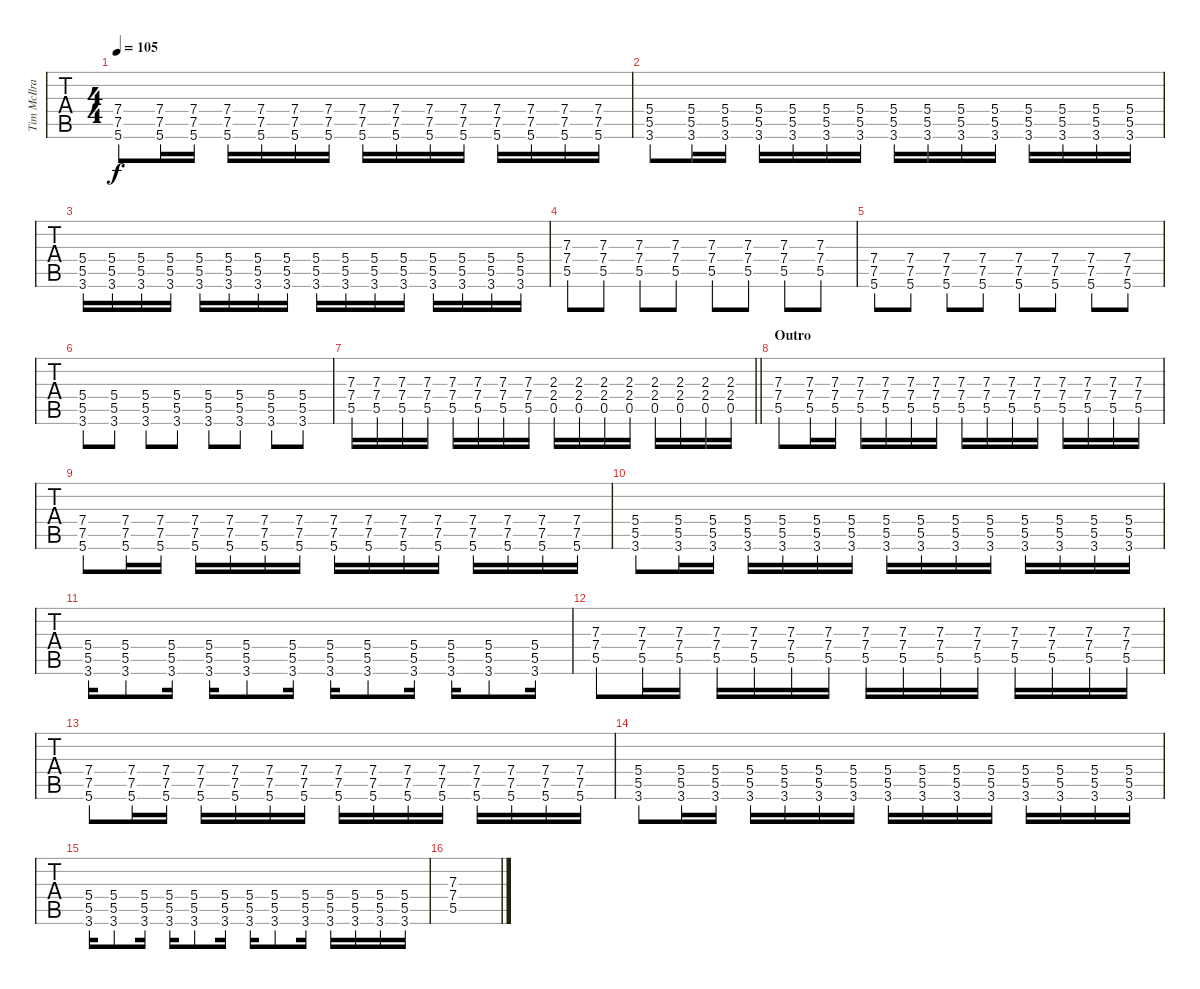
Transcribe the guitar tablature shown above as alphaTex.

\track ("Tim McIlrath - Guitar One" "Tim McIlra") {instrument distortionguitar}
\staff {tabs}
\tuning (Eb4 Bb3 Gb3 Db3 Ab2 Eb2) {hide}
\ts (4 4)
\tempo 105
\clef g2
\ks db
(7.4 7.5 5.6).8{dy f} (7.4 7.5 5.6).16 (7.4 7.5 5.6).16 (7.4 7.5 5.6).16 (7.4 7.5 5.6).16 (7.4 7.5 5.6).16 (7.4 7.5 5.6).16 (7.4 7.5 5.6).16 (7.4 7.5 5.6).16 (7.4 7.5 5.6).16 (7.4 7.5 5.6).16 (7.4 7.5 5.6).16 (7.4 7.5 5.6).16 (7.4 7.5 5.6).16 (7.4 7.5 5.6).16 |
(5.4 5.5 3.6).8 (5.4 5.5 3.6).16 (5.4 5.5 3.6).16 (5.4 5.5 3.6).16 (5.4 5.5 3.6).16 (5.4 5.5 3.6).16 (5.4 5.5 3.6).16 (5.4 5.5 3.6).16 (5.4 5.5 3.6).16 (5.4 5.5 3.6).16 (5.4 5.5 3.6).16 (5.4 5.5 3.6).16 (5.4 5.5 3.6).16 (5.4 5.5 3.6).16 (5.4 5.5 3.6).16 |
(5.4 5.5 3.6).16 (5.4 5.5 3.6).16 (5.4 5.5 3.6).16 (5.4 5.5 3.6).16 (5.4 5.5 3.6).16 (5.4 5.5 3.6).16 (5.4 5.5 3.6).16 (5.4 5.5 3.6).16 (5.4 5.5 3.6).16 (5.4 5.5 3.6).16 (5.4 5.5 3.6).16 (5.4 5.5 3.6).16 (5.4 5.5 3.6).16 (5.4 5.5 3.6).16 (5.4 5.5 3.6).16 (5.4 5.5 3.6).16 |
(7.3 7.4 5.5).8 (7.3 7.4 5.5).8 (7.3 7.4 5.5).8 (7.3 7.4 5.5).8 (7.3 7.4 5.5).8 (7.3 7.4 5.5).8 (7.3 7.4 5.5).8 (7.3 7.4 5.5).8 |
(7.4 7.5 5.6).8 (7.4 7.5 5.6).8 (7.4 7.5 5.6).8 (7.4 7.5 5.6).8 (7.4 7.5 5.6).8 (7.4 7.5 5.6).8 (7.4 7.5 5.6).8 (7.4 7.5 5.6).8 |
(5.4 5.5 3.6).8 (5.4 5.5 3.6).8 (5.4 5.5 3.6).8 (5.4 5.5 3.6).8 (5.4 5.5 3.6).8 (5.4 5.5 3.6).8 (5.4 5.5 3.6).8 (5.4 5.5 3.6).8 |
\barLineRight lightlight
(7.3 7.4 5.5).16 (7.3 7.4 5.5).16 (7.3 7.4 5.5).16 (7.3 7.4 5.5).16 (7.3 7.4 5.5).16 (7.3 7.4 5.5).16 (7.3 7.4 5.5).16 (7.3 7.4 5.5).16 (2.3 2.4 0.5).16 (2.3 2.4 0.5).16 (2.3 2.4 0.5).16 (2.3 2.4 0.5).16 (2.3 2.4 0.5).16 (2.3 2.4 0.5).16 (2.3 2.4 0.5).16 (2.3 2.4 0.5).16 |
\section ("" "Outro")
(7.3 7.4 5.5).8 (7.3 7.4 5.5).16 (7.3 7.4 5.5).16 (7.3 7.4 5.5).16 (7.3 7.4 5.5).16 (7.3 7.4 5.5).16 (7.3 7.4 5.5).16 (7.3 7.4 5.5).16 (7.3 7.4 5.5).16 (7.3 7.4 5.5).16 (7.3 7.4 5.5).16 (7.3 7.4 5.5).16 (7.3 7.4 5.5).16 (7.3 7.4 5.5).16 (7.3 7.4 5.5).16 |
(7.4 7.5 5.6).8 (7.4 7.5 5.6).16 (7.4 7.5 5.6).16 (7.4 7.5 5.6).16 (7.4 7.5 5.6).16 (7.4 7.5 5.6).16 (7.4 7.5 5.6).16 (7.4 7.5 5.6).16 (7.4 7.5 5.6).16 (7.4 7.5 5.6).16 (7.4 7.5 5.6).16 (7.4 7.5 5.6).16 (7.4 7.5 5.6).16 (7.4 7.5 5.6).16 (7.4 7.5 5.6).16 |
(5.4 5.5 3.6).8 (5.4 5.5 3.6).16 (5.4 5.5 3.6).16 (5.4 5.5 3.6).16 (5.4 5.5 3.6).16 (5.4 5.5 3.6).16 (5.4 5.5 3.6).16 (5.4 5.5 3.6).16 (5.4 5.5 3.6).16 (5.4 5.5 3.6).16 (5.4 5.5 3.6).16 (5.4 5.5 3.6).16 (5.4 5.5 3.6).16 (5.4 5.5 3.6).16 (5.4 5.5 3.6).16 |
(5.4 5.5 3.6).16 (5.4 5.5 3.6).8 (5.4 5.5 3.6).16 (5.4 5.5 3.6).16 (5.4 5.5 3.6).8 (5.4 5.5 3.6).16 (5.4 5.5 3.6).16 (5.4 5.5 3.6).8 (5.4 5.5 3.6).16 (5.4 5.5 3.6).16 (5.4 5.5 3.6).8 (5.4 5.5 3.6).16 |
(7.3 7.4 5.5).8 (7.3 7.4 5.5).16 (7.3 7.4 5.5).16 (7.3 7.4 5.5).16 (7.3 7.4 5.5).16 (7.3 7.4 5.5).16 (7.3 7.4 5.5).16 (7.3 7.4 5.5).16 (7.3 7.4 5.5).16 (7.3 7.4 5.5).16 (7.3 7.4 5.5).16 (7.3 7.4 5.5).16 (7.3 7.4 5.5).16 (7.3 7.4 5.5).16 (7.3 7.4 5.5).16 |
(7.4 7.5 5.6).8 (7.4 7.5 5.6).16 (7.4 7.5 5.6).16 (7.4 7.5 5.6).16 (7.4 7.5 5.6).16 (7.4 7.5 5.6).16 (7.4 7.5 5.6).16 (7.4 7.5 5.6).16 (7.4 7.5 5.6).16 (7.4 7.5 5.6).16 (7.4 7.5 5.6).16 (7.4 7.5 5.6).16 (7.4 7.5 5.6).16 (7.4 7.5 5.6).16 (7.4 7.5 5.6).16 |
(5.4 5.5 3.6).8 (5.4 5.5 3.6).16 (5.4 5.5 3.6).16 (5.4 5.5 3.6).16 (5.4 5.5 3.6).16 (5.4 5.5 3.6).16 (5.4 5.5 3.6).16 (5.4 5.5 3.6).16 (5.4 5.5 3.6).16 (5.4 5.5 3.6).16 (5.4 5.5 3.6).16 (5.4 5.5 3.6).16 (5.4 5.5 3.6).16 (5.4 5.5 3.6).16 (5.4 5.5 3.6).16 |
(5.4 5.5 3.6).16 (5.4 5.5 3.6).8 (5.4 5.5 3.6).16 (5.4 5.5 3.6).16 (5.4 5.5 3.6).8 (5.4 5.5 3.6).16 (5.4 5.5 3.6).16 (5.4 5.5 3.6).8 (5.4 5.5 3.6).16 (5.4 5.5 3.6).16 (5.4 5.5 3.6).16 (5.4 5.5 3.6).16 (5.4 5.5 3.6).16 |
(7.3 7.4 5.5).1
